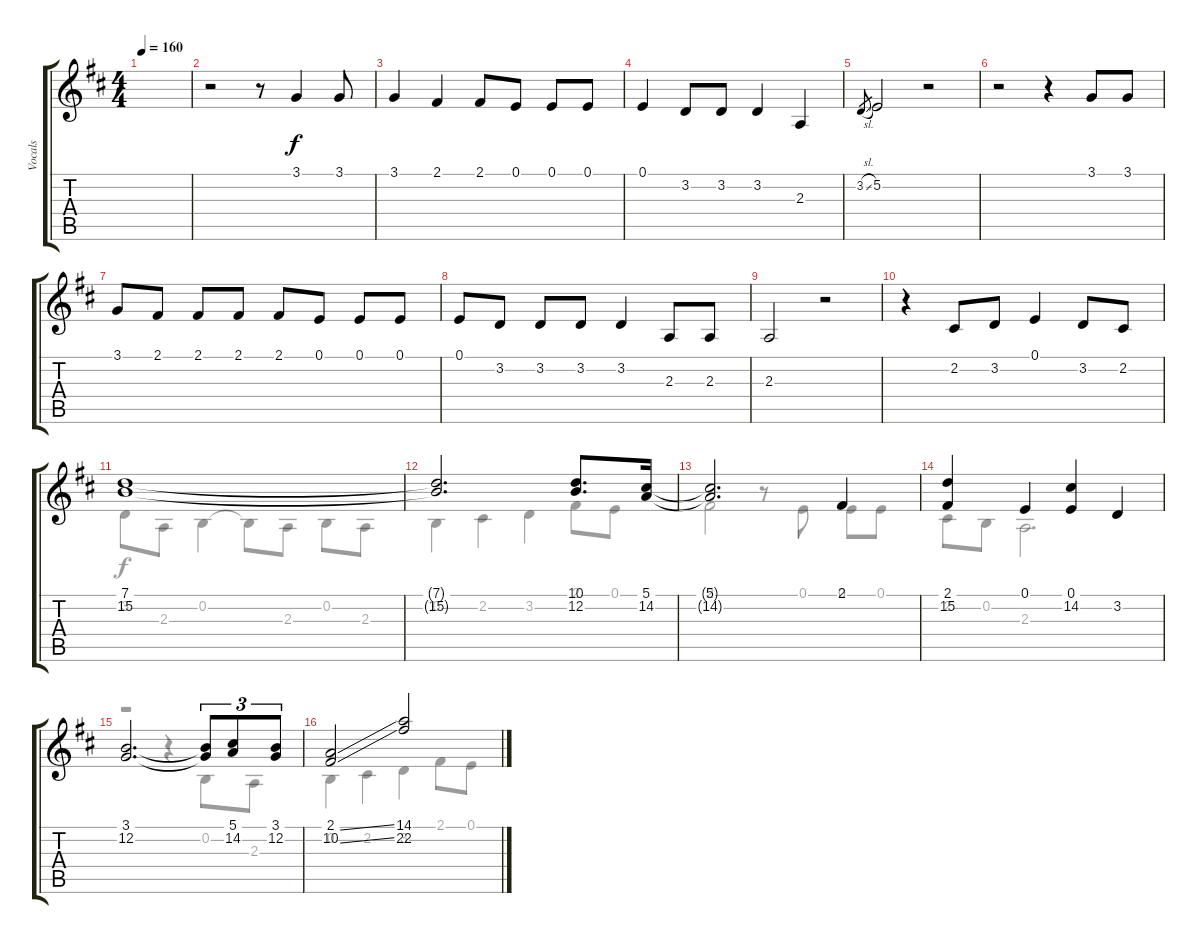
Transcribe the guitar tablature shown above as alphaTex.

\track ("Vocals" "Vocals") {instrument clarinet}
\staff {score tabs}
\tuning (E4 B3 G3 D3 A2 E2) {hide}
\voice
\ts (4 4)
\tempo 160
\clef g2
\ks d
|
r.2 r.8 3.1.4 3.1.8 |
3.1.4 2.1.4 2.1.8 0.1.8 0.1.8 0.1.8 |
0.1.4 3.2.8 3.2.8 3.2.4 2.3.4 |
3.2{sl}.8{gr} 5.2.2 r.2 |
r.2 r.4 3.1.8 3.1.8 |
3.1.8 2.1.8 2.1.8 2.1.8 2.1.8 0.1.8 0.1.8 0.1.8 |
0.1.8 3.2.8 3.2.8 3.2.8 3.2.4 2.3.8 2.3.8 |
2.3.2 r.2 |
r.4 2.2.8 3.2.8 0.1.4 3.2.8 2.2.8 |
(7.1 15.2).1 |
(7.1{t} 15.2{t}).2{d} (10.1 12.2).8{d} (5.1 14.2).16 |
(5.1{t} 14.2{t}).2{d} 2.1.4 |
(2.1 15.2).4 0.1.4 (0.1 14.2).4 3.2.4 |
(3.1 12.2).2{d} (3.1{t} 12.2{t}).8{tu (3 2)} (5.1 14.2).8{tu (3 2)} (3.1 12.2).8{tu (3 2)} |
(2.1{ss} 10.2{ss}).2 (14.1 22.2).2
\voice
\clef g2
\ottava regular
\simile none
\ks d
|
|
|
|
|
|
|
|
|
|
3.2.8 2.3.8 0.2.4 0.2{t}.8 2.3.8 0.2.8 2.3.8 |
0.2.4 2.2.4 3.2.4 2.1.8 0.1.8 |
2.1.2 r.8 0.1.8 0.1.8 0.1.8 |
2.2.8 0.2.8 2.3.2{d} |
r.2 r.4 0.2.8 2.3.8 |
0.2.4 2.2.4 3.2.4 2.1.8 0.1.8
